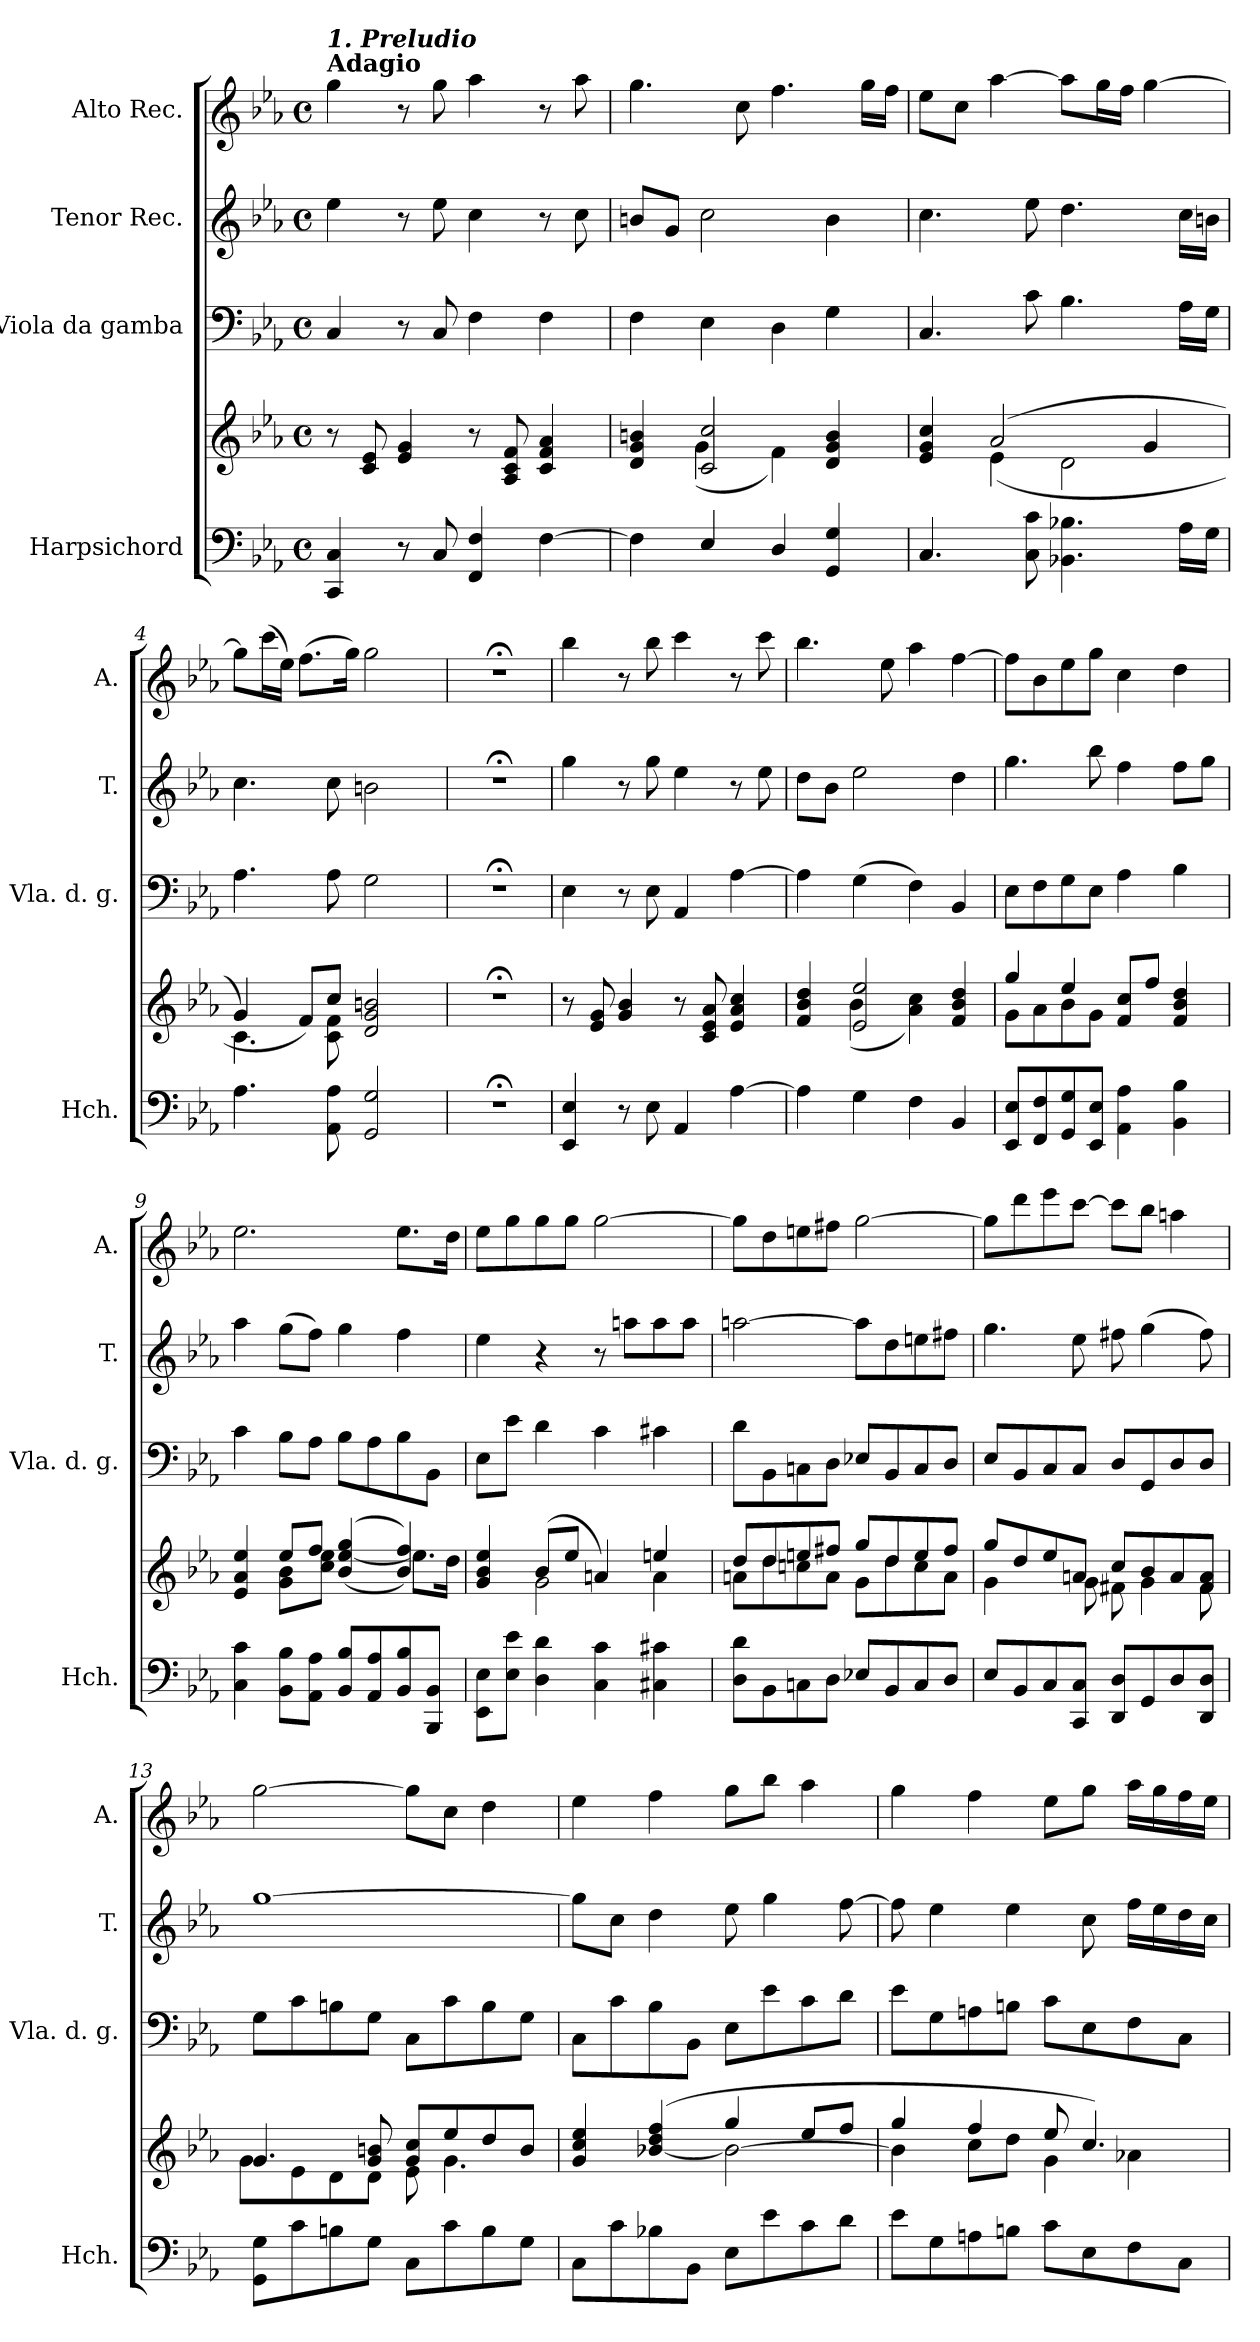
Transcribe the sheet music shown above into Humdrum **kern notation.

**kern	**kern	**kern	**kern	**kern
*part4	*part4	*part3	*part2	*part1
*staff5	*staff4	*staff3	*staff2	*staff1
*I"Harpsichord	*	*I"Viola da gamba	*I"Tenor Rec.	*I"Alto Rec.
*I'Hch.	*	*I'Vla. d. g.	*I'T.	*I'A.
*clefF4	*clefG2	*clefF4	*clefG2	*clefG2
*k[b-e-a-]	*k[b-e-a-]	*k[b-e-a-]	*k[b-e-a-]	*k[b-e-a-]
*M4/4	*M4/4	*M4/4	*M4/4	*M4/4
*met(c)	*met(c)	*met(c)	*met(c)	*met(c)
*MM60	*MM60	*MM60	*MM60	*MM60
=1	=1	=1	=1	=1
!	!	!	!	!LO:TX:a:B:t=Adagio
!	!	!	!	!LO:TX:a:Bi:t=1. Preludio
4CC/ 4C/	8r	4C/	4ee-\	4gg\
.	8c/ 8e-/	.	.	.
8r	4e-/ 4g/	8r	8r	8r
8C/	.	8C/	8ee-\	8gg\
4FF/ 4F/	8r	4F\	4cc\	4aa-\
.	8A-/ 8c/ 8f/	.	.	.
[4F\	4c/ 4f/ 4a-/	4F\	8r	8r
.	.	.	8cc\	8aa-\
=2	=2	=2	=2	=2
*	*^	*	*	*
4F\]	4d/ 4g/ 4bn/	4ryy	4F\	8bn/L	4.gg\
.	.	.	.	8g/J	.
4E-/	2c/ 2cc/	(4g\	4E-\	2cc\	.
.	.	.	.	.	8cc\
4D/	.	4f\)	4D\	.	4.ff\
4GG/ 4G/	4d/ 4g/ 4b/	4ryy	4G\	4b\	.
.	.	.	.	.	16gg\LL
.	.	.	.	.	16ff\JJ
=3	=3	=3	=3	=3	=3
4.C/	4e-/ 4g/ 4cc/	4ryy	4.C/	4.cc\	8ee-\L
.	.	.	.	.	8cc\J
.	(2a-/	(4e-\	.	.	[4aa-\
8C\ 8c\	.	.	8c\	8ee-\	.
4.BB-X\ 4.B-X\	.	2d\	4.B-\	4.dd\	8aa-\L]
.	.	.	.	.	16gg\L
.	.	.	.	.	16ff\JJ
.	4g/	.	.	.	[4gg\
16A-\LL	.	.	16A-\LL	16cc\LL	.
16G\JJ	.	.	16G\JJ	16bn\JJ	.
=4	=4	=4	=4	=4	=4
*	*	*^	*	*	*
4.A-\	4g/	4.ryy	4.c\)	4.A-\	4.cc\	8gg\L]
.	.	.	.	.	.	(16ccc\L
.	.	.	.	.	.	16ee-\JJ)
.	8f/L)	.	.	.	.	(8.ff\L
8AA-\ 8A-\	8cc/J	8c\ 8f\	2ryy	8A-\	8cc\	.
.	.	.	.	.	.	16gg\Jk)
2GG/ 2G/	2d/ 2g/ 2bn/	2ryy	.	2G\	2bn\	2gg\
.	.	.	8ryy	.	.	.
*	*v	*v	*v	*	*	*
=5	=5	=5	=5	=5
1r;<	1r;<	1r;<	1r;<	1r;<
=6	=6	=6	=6	=6
4EE-/ 4E-/	8r	4E-\	4gg\	4bb-\
.	8e-/ 8g/	.	.	.
8r	4g/ 4b-/	8r	8r	8r
8E-\	.	8E-\	8gg\	8bb-\
4AA-/	8r	4AA-/	4ee-\	4ccc\
.	8c/ 8e-/ 8a-/	.	.	.
[4A-\	4e-/ 4a-/ 4cc/	[4A-\	8r	8r
.	.	.	8ee-\	8ccc\
!!LO:LB:g=z
=7	=7	=7	=7	=7
*	*^	*	*	*
4A-\]	4f/ 4b-/ 4dd/	4ryy	4A-\]	8dd\L	4.bb-\
.	.	.	.	8b-\J	.
4G\	2e-/ 2ee-/	(4b-\	(4G\	2ee-\	.
.	.	.	.	.	8ee-\
4F\	.	4a-\ 4cc\)	4F\)	.	4aa-\
4BB-/	4f/ 4b-/ 4dd/	4ryy	4BB-/	4dd\	[4ff\
=8	=8	=8	=8	=8	=8
8EE-/ 8E-/L	4gg/	8g\L	8E-\L	4.gg\	8ff\L]
8FF/ 8F/	.	8a-\	8F\	.	8b-\
8GG/ 8G/	4ee-/	8b-\	8G\	.	8ee-\
8EE-/ 8E-/J	.	8g\J	8E-\J	8bb-\	8gg\J
4AA-\ 4A-\	8f/ 8cc/L	2ryy	4A-\	4ff\	4cc\
.	8ff/J	.	.	.	.
4BB-\ 4B-\	4f/ 4b-/ 4dd/	.	4B-\	8ff\L	4dd\
.	.	.	.	8gg\J	.
=9	=9	=9	=9	=9	=9
4C\ 4c\	4e-/ 4a-/ 4ee-/	4ryy	4c\	4aa-\	2.ee-\
8BB-\ 8B-\L	8ee-/L	8g\ 8b-\L	8B-\L	(>8gg\L	.
8AA-\ 8A-\J	8ff/J	8cc\ 8ee-\J	8A-\J	8ff\J)	.
8BB-/ 8B-/L	((4b-/ [4ee-/ 4gg/	4ryy	8B-\L	4gg\	.
8AA-/ 8A-/	.	.	8A-\	.	.
8BB-/ 8B-/	4b-/ 4ff/))	8.ee-\L]	8B-\	4ff\	8.ee-\L
8BBB-/ 8BB-/J	.	.	8BB-\J	.	.
.	.	16dd\Jk	.	.	16dd\Jk
=10	=10	=10	=10	=10	=10
8EE-\ 8E-\L	4g/ 4b-/ 4ee-/	4ryy	8E-\L	4ee-\	8ee-\L
8E-\ 8e-\J	.	.	8e-\J	.	8gg\
4D\ 4d\	(8b-/L	2g\	4d\	4r	8gg\
.	8ee-/J	.	.	.	8gg\J
4C\ 4c\	4an/)	.	4c\	8r	[2gg\
.	.	.	.	8aan\L	.
4C#X\ 4c#X\	4een/	4a\	4c#X\	8aa\	.
.	.	.	.	8aa\J	.
=11	=11	=11	=11	=11	=11
8D\ 8d\L	8dd/L	8an\L	8d\L	[2aan\	8gg\L]
8BB-\	8dd/	8dd\	8BB-\	.	8dd\
8Cn\	8een/	8ccn\	8Cn\	.	8een\
8D\J	8ff#X/J	8a\J	8D\J	.	8ff#X\J
8E-X/L	8gg/L	8g\L	8E-X/L	8aa\L]	[2gg\
8BB-/	8dd/	8dd\	8BB-/	8dd\	.
8C/	8ee/	8cc\	8C/	8een\	.
8D/J	8ff#/J	8a\J	8D/J	8ff#X\J	.
!!LO:LB:g=z
=12	=12	=12	=12	=12	=12
8E-/L	8gg/L	4g\	8E-/L	4.gg\	8gg\L]
8BB-/	8dd/	.	8BB-/	.	8ddd\
8C/	8ee-/	8ryy	8C/	.	8eee-\
8CC/ 8C/J	8an/J	8g\	8C/J	8ee-\	[8ccc\J
8DD/ 8D/L	8cc/L	8f#X\	8D/L	8ff#X\	8ccc\L]
8GG/	8b-/	4g\	8GG/	(4gg\	8bb-\J
8D/	8a/	.	8D/	.	4aan\
8DD/ 8D/J	8f#/ 8a/J	8f#\	8D/J	8ff#\)	.
=13	=13	=13	=13	=13	=13
8GG\ 8G\L	4.g/	8g\L	8G\L	[1gg	[2gg\
8c\	.	8e-\	8c\	.	.
8Bn\	.	8d\	8Bn\	.	.
8G\J	8g/ 8bn/	8d\J	8G\J	.	.
8C\L	8g/ 8cc/L	8e-\	8C\L	.	8gg\L]
8c\	8ee-/	4.g\	8c\	.	8cc\J
8B\	8dd/	.	8B\	.	4dd\
8G\J	8b/J	.	8G\J	.	.
=14	=14	=14	=14	=14	=14
8C\L	4g/ 4cc/ 4ee-/	2ryy	8C\L	8gg\L]	4ee-\
8c\	.	.	8c\	8cc\J	.
8B-X\	(>[4b-X/ 4dd/ 4ff/	.	8B-\	4dd\	4ff\
8BB-\J	.	.	8BB-\J	.	.
8E-\L	2b-\_	4gg/	8E-\L	8ee-\	8gg\L
8e-\	.	.	8e-\	4gg\	8bb-\J
8c\	.	8ee-/L	8c\	.	4aa-\
8d\J	.	8ff/J	8d\J	[8ff\	.
=15	=15	=15	=15	=15	=15
8e-\L	4gg/	4b-\]	8e-\L	8ff\]	4gg\
8G\	.	.	8G\	4ee-\	.
8An\	4ff/	8cc\L	8An\	.	4ff\
8Bn\J	.	8dd\J	8Bn\J	4ee-\	.
8c\L	8ee-/	4g\	8c\L	.	8ee-\L
8E-\	4.cc/)	.	8E-\	8cc\	8gg\J
8F\	.	4a-X\	8F\	16ff\LL	16aa-\LL
.	.	.	.	16ee-\	16gg\
8C\J	.	.	8C\J	16dd\	16ff\
.	.	.	.	16cc\JJ	16ee-\JJ
*	*v	*v	*	*	*
=	=	=	=	=
*-	*-	*-	*-	*-
